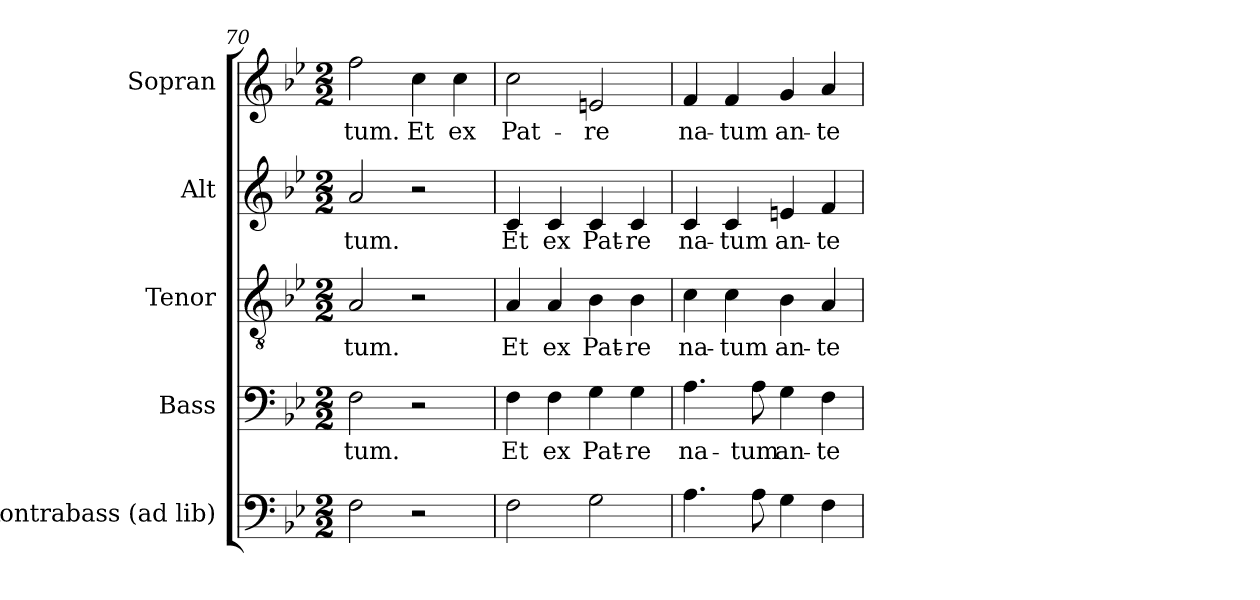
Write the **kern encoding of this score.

**kern	**kern	**text	**kern	**text	**kern	**text	**kern	**text
*part5	*part4	*part4	*part3	*part3	*part2	*part2	*part1	*part1
*staff5	*staff4	*staff4	*staff3	*staff3	*staff2	*staff2	*staff1	*staff1
*I"Kontrabass (ad lib)	*I"Bass	*	*I"Tenor	*	*I"Alt	*	*I"Sopran	*
*I'Kb.	*I'B.	*	*I'T.	*	*I'A.	*	*I'S.	*
*clefF4	*clefF4	*	*clefGv2	*	*clefG2	*	*clefG2	*
*ITrd7c12	*	*	*	*	*	*	*	*
*k[b-e-]	*k[b-e-]	*	*k[b-e-]	*	*k[b-e-]	*	*k[b-e-]	*
*B-:	*B-:	*	*B-:	*	*B-:	*	*B-:	*
*M2/2	*M2/2	*	*M2/2	*	*M2/2	*	*M2/2	*
=70	=70	=70	=70	=70	=70	=70	=70	=70
!	!	!LO:LY:b	!	!LO:LY:b	!	!LO:LY:b	!	!LO:LY:b
2FF\	2F\	-tum.	2A/	-tum.	2a/	-tum.	2ff\	-tum.
!	!	!	!	!	!	!	!	!LO:LY:b
2r	2r	.	2r	.	2r	.	4cc\	Et
!	!	!	!	!	!	!	!	!LO:LY:b
.	.	.	.	.	.	.	4cc\	ex
=71	=71	=71	=71	=71	=71	=71	=71	=71
!	!	!LO:LY:b	!	!LO:LY:b	!	!LO:LY:b	!	!LO:LY:b
2FF\	4F\	Et	4A/	Et	4c/	Et	2cc\	Pat-
!	!	!LO:LY:b	!	!LO:LY:b	!	!LO:LY:b	!	!
.	4F\	ex	4A/	ex	4c/	ex	.	.
!	!	!LO:LY:b	!	!LO:LY:b	!	!LO:LY:b	!	!LO:LY:b
2GG\	4G\	Pat-	4B-\	Pat-	4c/	Pat-	2en/	-re
!	!	!LO:LY:b	!	!LO:LY:b	!	!LO:LY:b	!	!
.	4G\	-re	4B-\	-re	4c/	-re	.	.
=72	=72	=72	=72	=72	=72	=72	=72	=72
!	!	!LO:LY:b	!	!LO:LY:b	!	!LO:LY:b	!	!LO:LY:b
4.AA\	4.A\	na-	4c\	na-	4c/	na-	4f/	na-
!	!	!	!	!LO:LY:b	!	!LO:LY:b	!	!LO:LY:b
.	.	.	4c\	-tum	4c/	-tum	4f/	-tum
!	!	!LO:LY:b	!	!	!	!	!	!
8AA\	8A\	-tum	.	.	.	.	.	.
!	!	!LO:LY:b	!	!LO:LY:b	!	!LO:LY:b	!	!LO:LY:b
4GG\	4G\	an-	4B-\	an-	4en/	an-	4g/	an-
!	!	!LO:LY:b	!	!LO:LY:b	!	!LO:LY:b	!	!LO:LY:b
4FF\	4F\	-te	4A/	-te	4f/	-te	4a/	-te
=	=	=	=	=	=	=	=	=
*-	*-	*-	*-	*-	*-	*-	*-	*-
